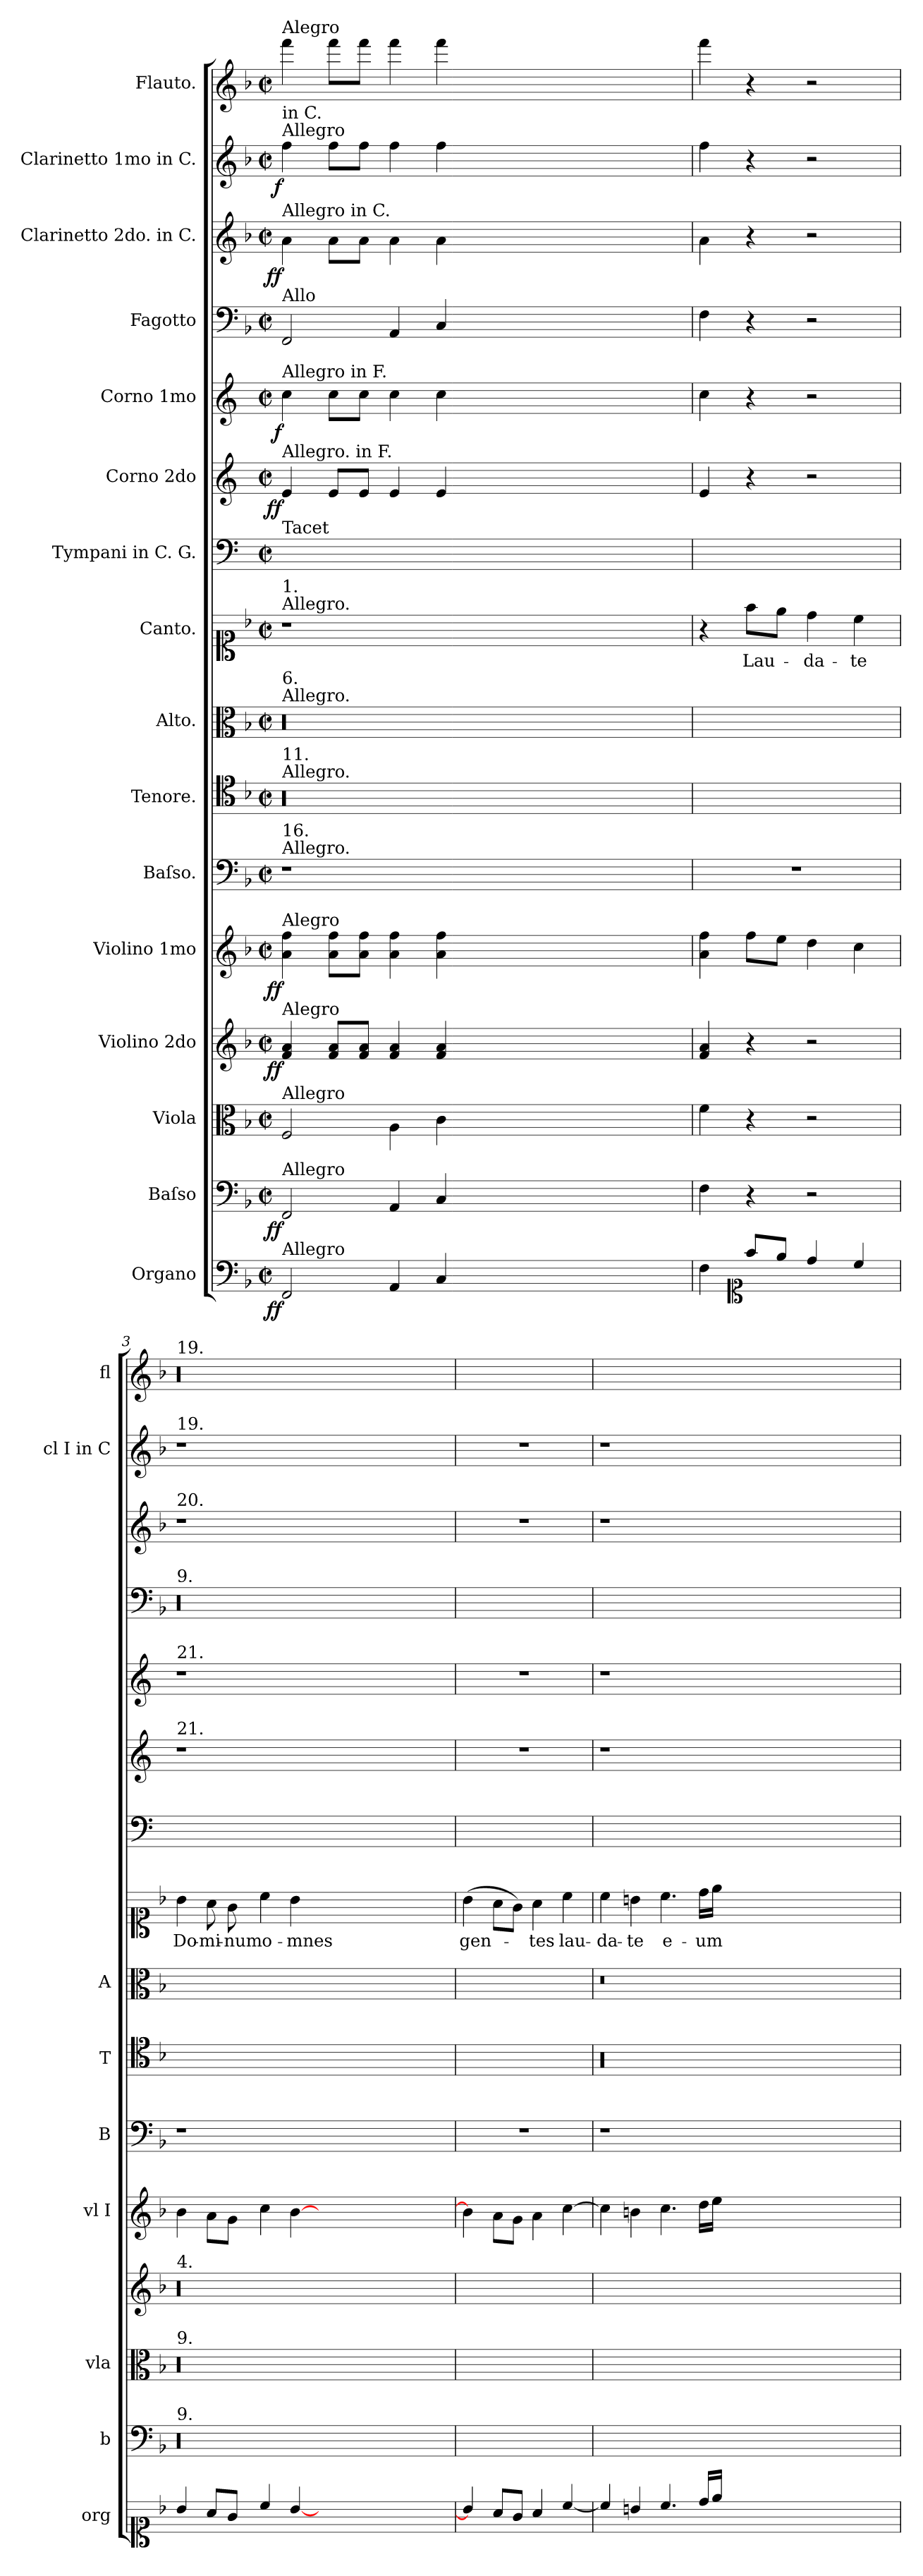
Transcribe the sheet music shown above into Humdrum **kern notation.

**kern	**dynam	**kern	**dynam	**kern	**kern	**dynam	**kern	**dynam	**kern	**kern	**kern	**kern	**text	**kern	**kern	**dynam	**kern	**dynam	**kern	**kern	**dynam	**kern	**dynam	**kern	**dynam
*part16	*part16	*part15	*part15	*part14	*part13	*part13	*part12	*part12	*part11	*part10	*part9	*part8	*part8	*part7	*part6	*part6	*part5	*part5	*part4	*part3	*part3	*part2	*part2	*part1	*part1
*staff16	*staff16	*staff15	*staff15	*staff14	*staff13	*staff13	*staff12	*staff12	*staff11	*staff10	*staff9	*staff8	*staff8	*staff7	*staff6	*staff6	*staff5	*staff5	*staff4	*staff3	*staff3	*staff2	*staff2	*staff1	*staff1
*I"Organo	*	*I"Baſso	*	*I"Viola	*I"Violino 2do	*	*I"Violino 1mo	*	*I"Baſso.	*I"Tenore.	*I"Alto.	*I"Canto.	*	*I"Tympani in C. G.	*I"Corno 2do	*	*I"Corno 1mo	*	*I"Fagotto	*I"Clarinetto 2do. in C.	*	*I"Clarinetto 1mo in C.	*	*I"Flauto.	*
*I'org	*	*I'b	*	*I'vla	*	*	*I'vl I	*	*I'B	*I'T	*I'A	*	*	*	*	*	*	*	*	*	*	*I'cl I in C	*	*I'fl	*
*clefF4	*	*clefF4	*	*clefC3	*clefG2	*	*clefG2	*	*clefF4	*clefC4	*clefC3	*clefC1	*	*clefF4	*clefG2	*	*clefG2	*	*clefF4	*clefG2	*	*clefG2	*	*clefG2	*
*	*	*	*	*	*	*	*	*	*	*	*	*	*	*	*ITrd4c7	*	*ITrd4c7	*	*	*	*	*	*	*	*
*k[b-]	*	*k[b-]	*	*k[b-]	*k[b-]	*	*k[b-]	*	*k[b-]	*k[b-]	*k[b-]	*k[b-]	*	*k[]	*k[b-]	*	*k[b-]	*	*k[b-]	*k[b-]	*	*k[b-]	*	*k[b-]	*
*F:	*	*F:	*	*F:	*F:	*	*F:	*	*F:	*F:	*F:	*F:	*	*	*	*	*	*	*F:	*F:	*	*F:	*	*F:	*
*M2/2	*	*M2/2	*	*M2/2	*M2/2	*	*M2/2	*	*M2/2	*M2/2	*M2/2	*M2/2	*	*M2/2	*M2/2	*	*M2/2	*	*M2/2	*M2/2	*	*M2/2	*	*M2/2	*
*met(c|)	*	*met(c|)	*	*met(c|)	*met(c|)	*	*met(c|)	*	*met(c|)	*met(c|)	*met(c|)	*met(c|)	*	*met(c|)	*met(c|)	*	*met(c|)	*	*met(c|)	*met(c|)	*	*met(c|)	*	*met(c|)	*
=1	=1	=1	=1	=1	=1	=1	=1	=1	=1	=1	=1	=1	=1	=1	=1	=1	=1	=1	=1	=1	=1	=1	=1	=1	=1
!	!	!	!	!	!	!	!	!	!	!	!	!	!	!	!	!	!	!	!	!	!	!	!	!LO:TX:a:t=Alegro	!
!	!	!	!	!	!	!	!	!	!	!	!	!	!	!	!	!	!	!	!	!	!	!LO:TX:a:t=Allegro	!	!	!
!	!	!	!	!	!	!	!	!	!	!	!	!	!	!	!	!	!	!	!	!	!	!LO:TX:a:t=in C.	!	!	!
!	!	!	!	!	!	!	!	!	!	!	!	!	!	!	!	!	!	!	!	!LO:TX:a:t=Allegro in C.	!	!	!	!	!
!	!	!	!	!	!	!	!	!	!	!	!	!	!	!	!	!	!	!	!LO:TX:a:t=Allo	!	!	!	!	!	!
!	!	!	!	!	!	!	!	!	!	!	!	!	!	!	!	!	!LO:TX:a:t=Allegro in F.	!	!	!	!	!	!	!	!
!	!	!	!	!	!	!	!	!	!	!	!	!	!	!	!LO:TX:a:t=Allegro. in F.	!	!	!	!	!	!	!	!	!	!
!	!	!	!	!	!	!	!	!	!	!	!	!	!	!LO:TX:a:t=Tacet	!	!	!	!	!	!	!	!	!	!	!
!	!	!	!	!	!	!	!	!	!	!	!	!LO:TX:a:t=Allegro.	!	!	!	!	!	!	!	!	!	!	!	!	!
!	!	!	!	!	!	!	!	!	!	!	!	!LO:TX:a:t=1.	!	!	!	!	!	!	!	!	!	!	!	!	!
!	!	!	!	!	!	!	!	!	!	!	!LO:TX:a:t=Allegro.	!	!	!	!	!	!	!	!	!	!	!	!	!	!
!	!	!	!	!	!	!	!	!	!	!	!LO:TX:a:t=6.	!	!	!	!	!	!	!	!	!	!	!	!	!	!
!	!	!	!	!	!	!	!	!	!	!LO:TX:a:t=Allegro.	!	!	!	!	!	!	!	!	!	!	!	!	!	!	!
!	!	!	!	!	!	!	!	!	!	!LO:TX:a:t=11.	!	!	!	!	!	!	!	!	!	!	!	!	!	!	!
!	!	!	!	!	!	!	!	!	!LO:TX:a:t=Allegro.	!	!	!	!	!	!	!	!	!	!	!	!	!	!	!	!
!	!	!	!	!	!	!	!	!	!LO:TX:a:t=16.	!	!	!	!	!	!	!	!	!	!	!	!	!	!	!	!
!	!	!	!	!	!	!	!LO:TX:a:t=Alegro	!	!	!	!	!	!	!	!	!	!	!	!	!	!	!	!	!	!
!	!	!	!	!	!LO:TX:a:t=Alegro	!	!	!	!	!	!	!	!	!	!	!	!	!	!	!	!	!	!	!	!
!	!	!	!	!LO:TX:a:t=Allegro	!	!	!	!	!	!	!	!	!	!	!	!	!	!	!	!	!	!	!	!	!
!	!	!LO:TX:a:t=Allegro	!	!	!	!	!	!	!	!	!	!	!	!	!	!	!	!	!	!	!	!	!	!	!
!LO:TX:a:t=Allegro	!	!	!	!	!	!	!	!	!	!	!	!	!	!	!	!	!	!	!	!	!	!	!	!	!
!	!LO:DY:rj	!	!LO:DY:rj	!	!	!LO:DY:rj	!	!LO:DY:rj	!	!	!	!	!	!	!	!LO:DY:rj	!	!LO:DY:rj	!	!	!LO:DY:rj	!	!LO:DY:rj	!	!LO:DY:b
2FF/	ff	2FF/	ff	2F/	4f/ 4a/	ff	4a\ 4ff\	ff	1r	00r	00r	1r	.	1ryy	4A/	ff	4f\	f	2FF/	4a\	ff	4ff\	f	4fff\	for
.	.	.	.	.	8f/ 8a/L	.	8a\ 8ff\L	.	.	.	.	.	.	.	8A/L	.	8f\L	.	.	8a\L	.	8ff\L	.	8fff\L	.
.	.	.	.	.	8f/ 8a/J	.	8a\ 8ff\J	.	.	.	.	.	.	.	8A/J	.	8f\J	.	.	8a\J	.	8ff\J	.	8fff\J	.
4AA/	.	4AA/	.	4A\	4f/ 4a/	.	4a\ 4ff\	.	.	.	.	.	.	.	4A/	.	4f\	.	4AA/	4a\	.	4ff\	.	4fff\	.
4C/	.	4C/	.	4c\	4f/ 4a/	.	4a\ 4ff\	.	.	.	.	.	.	.	4A/	.	4f\	.	4C/	4a\	.	4ff\	.	4fff\	.
0.ryy	.	0.ryy	.	0.ryy	0.ryy	.	0.ryy	.	0.ryy	.	.	0.ryy	.	0.ryy	0.ryy	.	0.ryy	.	0.ryy	0.ryy	.	0.ryy	.	0.ryy	.
=2	=2	=2	=2	=2	=2	=2	=2	=2	=2	=2	=2	=2	=2	=2	=2	=2	=2	=2	=2	=2	=2	=2	=2	=2	=2
4F\	.	4F\	.	4f\	4f/ 4a/	.	4a\ 4ff\	.	1r	1ryy	1ryy	4r	.	1ryy	4A/	.	4f\	.	4F\	4a\	.	4ff\	.	4fff\	.
*clefC1	*	*	*	*	*	*	*	*	*	*	*	*	*	*	*	*	*	*	*	*	*	*	*	*	*
8ff/L	.	4r	.	4r	4r	.	8ff\L	.	.	.	.	8ff\L	Lau-	.	4r	.	4r	.	4r	4r	.	4r	.	4r	.
8ee/J	.	.	.	.	.	.	8ee\J	.	.	.	.	8ee\J	.	.	.	.	.	.	.	.	.	.	.	.	.
4dd/	.	2r	.	2r	2r	.	4dd\	.	.	.	.	4dd\	-da-	.	2r	.	2r	.	2r	2r	.	2r	.	2r	.
4cc/	.	.	.	.	.	.	4cc\	.	.	.	.	4cc\	-te	.	.	.	.	.	.	.	.	.	.	.	.
=3	=3	=3	=3	=3	=3	=3	=3	=3	=3	=3	=3	=3	=3	=3	=3	=3	=3	=3	=3	=3	=3	=3	=3	=3	=3
!	!	!	!	!	!	!	!	!	!	!	!	!	!	!	!	!	!	!	!	!	!	!	!	!LO:TX:a:t=19.	!
!	!	!	!	!	!	!	!	!	!	!	!	!	!	!	!	!	!	!	!	!	!	!LO:TX:a:t=19.	!	!	!
!	!	!	!	!	!	!	!	!	!	!	!	!	!	!	!	!	!	!	!	!LO:TX:a:t=20.	!	!	!	!	!
!	!	!	!	!	!	!	!	!	!	!	!	!	!	!	!	!	!	!	!LO:TX:a:t=9.	!	!	!	!	!	!
!	!	!	!	!	!	!	!	!	!	!	!	!	!	!	!	!	!LO:TX:a:t=21.	!	!	!	!	!	!	!	!
!	!	!	!	!	!	!	!	!	!	!	!	!	!	!	!LO:TX:a:t=21.	!	!	!	!	!	!	!	!	!	!
!	!	!	!	!	!LO:TX:a:t=4.	!	!	!	!	!	!	!	!	!	!	!	!	!	!	!	!	!	!	!	!
!	!	!	!	!LO:TX:a:t=9.	!	!	!	!	!	!	!	!	!	!	!	!	!	!	!	!	!	!	!	!	!
!	!	!LO:TX:a:t=9.	!	!	!	!	!	!	!	!	!	!	!	!	!	!	!	!	!	!	!	!	!	!	!
4b-/	.	00r	.	00r	00r	.	4b-\	.	1r	00ryy	00ryy	4b-\	Do-	1ryy	1r	.	1r	.	00r	1r	.	1r	.	00r	.
8a/L	.	.	.	.	.	.	8a\L	.	.	.	.	8a\	-mi-	.	.	.	.	.	.	.	.	.	.	.	.
8g/J	.	.	.	.	.	.	8g\J	.	.	.	.	8g\	-num	.	.	.	.	.	.	.	.	.	.	.	.
4cc/	.	.	.	.	.	.	4cc\	.	.	.	.	4cc\	o-	.	.	.	.	.	.	.	.	.	.	.	.
[4b-/	.	.	.	.	.	.	[4b-\	.	.	.	.	4b-\	-mnes	.	.	.	.	.	.	.	.	.	.	.	.
0.ryy	.	.	.	.	.	.	0.ryy	.	0.ryy	.	.	0.ryy	.	0.ryy	0.ryy	.	0.ryy	.	.	0.ryy	.	0.ryy	.	.	.
=4	=4	=4	=4	=4	=4	=4	=4	=4	=4	=4	=4	=4	=4	=4	=4	=4	=4	=4	=4	=4	=4	=4	=4	=4	=4
4b-/]	.	1ryy	.	1ryy	1ryy	.	4b-\]	.	1r	1ryy	1ryy	(4b-\	gen-	1ryy	1r	.	1r	.	1ryy	1r	.	1r	.	1ryy	.
8a/L	.	.	.	.	.	.	8a\L	.	.	.	.	8a\L	.	.	.	.	.	.	.	.	.	.	.	.	.
8g/J	.	.	.	.	.	.	8g\J	.	.	.	.	8g\J)	.	.	.	.	.	.	.	.	.	.	.	.	.
4a/	.	.	.	.	.	.	4a\	.	.	.	.	4a\	-tes	.	.	.	.	.	.	.	.	.	.	.	.
[4cc/	.	.	.	.	.	.	[4cc\	.	.	.	.	4cc\	lau-	.	.	.	.	.	.	.	.	.	.	.	.
=5	=5	=5	=5	=5	=5	=5	=5	=5	=5	=5	=5	=5	=5	=5	=5	=5	=5	=5	=5	=5	=5	=5	=5	=5	=5
4cc/]	.	00ryy	.	00ryy	00ryy	.	4cc\]	.	1r	00r	0r	4cc\	-da-	1ryy	1r	.	1r	.	00ryy	1r	.	1r	.	00ryy	.
4bn/	.	.	.	.	.	.	4bn\	.	.	.	.	4bn\	-te	.	.	.	.	.	.	.	.	.	.	.	.
4.cc/	.	.	.	.	.	.	4.cc\	.	.	.	.	4.cc\	e-	.	.	.	.	.	.	.	.	.	.	.	.
16dd/LL	.	.	.	.	.	.	16dd\LL	.	.	.	.	16dd\LL	-um	.	.	.	.	.	.	.	.	.	.	.	.
16ee/JJ	.	.	.	.	.	.	16ee\JJ	.	.	.	.	16ee\JJ	.	.	.	.	.	.	.	.	.	.	.	.	.
0.ryy	.	.	.	.	.	.	0.ryy	.	0.ryy	.	.	0.ryy	.	0.ryy	0.ryy	.	0.ryy	.	.	0.ryy	.	0.ryy	.	.	.
.	.	.	.	.	.	.	.	.	.	.	0ryy	.	.	.	.	.	.	.	.	.	.	.	.	.	.
=	=	=	=	=	=	=	=	=	=	=	=	=	=	=	=	=	=	=	=	=	=	=	=	=	=
*-	*-	*-	*-	*-	*-	*-	*-	*-	*-	*-	*-	*-	*-	*-	*-	*-	*-	*-	*-	*-	*-	*-	*-	*-	*-
